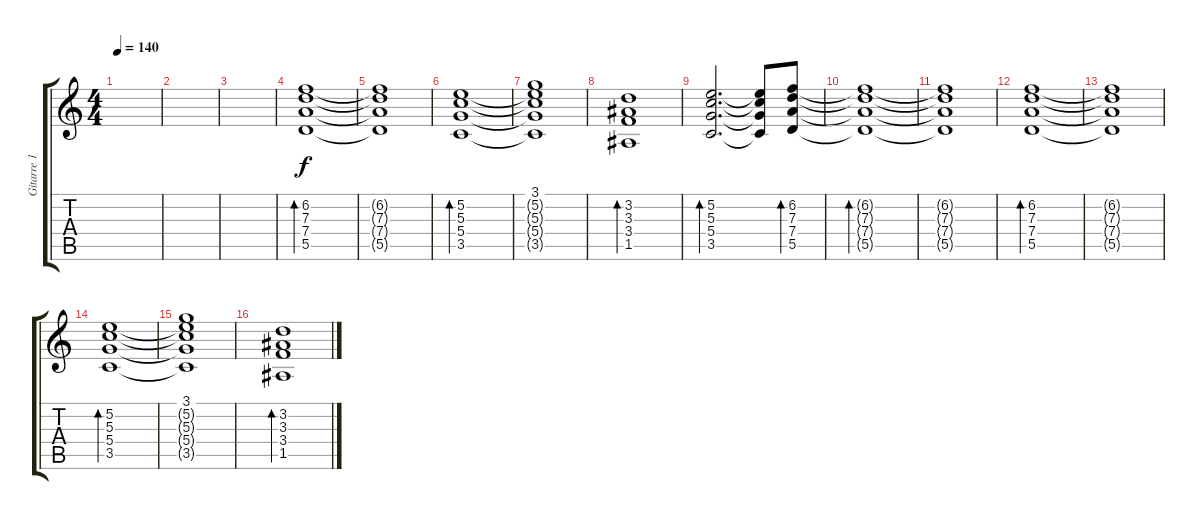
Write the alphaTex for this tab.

\track ("Gitarre 1" "Gitarre 1") {instrument acousticguitarsteel}
\staff {score tabs}
\tuning (E4 B3 G3 D3 A2 E2) {hide}
\ts (4 4)
\tempo 140
\clef g2
\ks c
|
|
|
(6.2 7.3 7.4 5.5).1{bd 240} |
(6.2{t} 7.3{t} 7.4{t} 5.5{t}).1 |
(5.2 5.3 5.4 3.5).1{bd 240} |
(3.1 5.2{t} 5.3{t} 5.4{t} 3.5{t}).1 |
(3.2 3.3 3.4 1.5).1{bd 240} |
(5.2 5.3 5.4 3.5).2{d bd 240} (5.2{t} 5.3{t} 5.4{t} 3.5{t}).8 (6.2 7.3 7.4 5.5).8{bd 240} |
(6.2{t} 7.3{t} 7.4{t} 5.5{t}).1{bd 240} |
(6.2{t} 7.3{t} 7.4{t} 5.5{t}).1 |
(6.2 7.3 7.4 5.5).1{bd 240} |
(6.2{t} 7.3{t} 7.4{t} 5.5{t}).1 |
(5.2 5.3 5.4 3.5).1{bd 240} |
(3.1 5.2{t} 5.3{t} 5.4{t} 3.5{t}).1 |
(3.2 3.3 3.4 1.5).1{bd 240}
